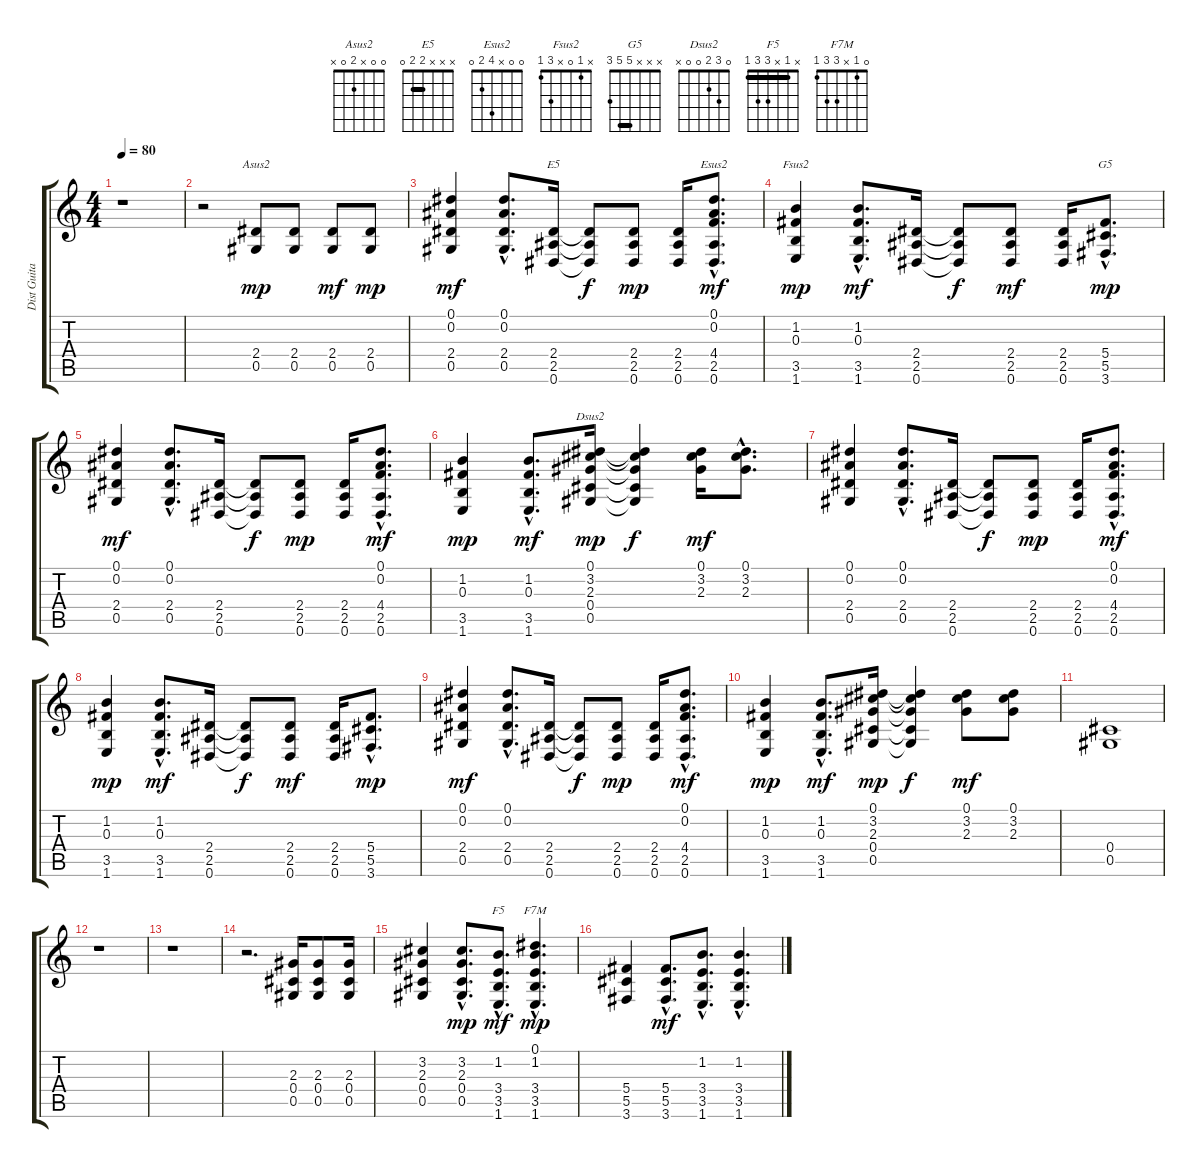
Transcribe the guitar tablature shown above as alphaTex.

\track ("Dist Guitar" "Dist Guita") {instrument distortionguitar}
\staff {score tabs}
\tuning (Eb4 Bb3 Gb3 Db3 Ab2 Eb2) {hide}
\chord ("Asus2" 0 0 x 2 0 x)
\chord ("E5" x x x 2 2 0) {barre 2}
\chord ("Esus2" 0 0 x 4 2 0)
\chord ("Fsus2" x 1 0 x 3 1)
\chord ("G5" x x x 5 5 3) {barre 5}
\chord ("Dsus2" 0 3 2 0 0 x)
\chord ("F5" x 1 x 3 3 1) {barre 1}
\chord ("F7M" 0 1 x 3 3 1)
\ts (4 4)
\tempo 80
\clef g2
\ks c
r.1{dy f} |
r.2 (2.4 0.5).8{ch "Asus2" dy mp} (2.4 0.5).8 (2.4 0.5).8{dy mf} (2.4 0.5).8{dy mp} |
(0.1 0.2 2.4 0.5).4{dy mf} (0.1{hac} 0.2{hac} 2.4{hac} 0.5{hac}).8{d} (2.4 2.5 0.6).16{ch "E5"} (2.4{t} 2.5{t} 0.6{t}).8{dy f} (2.4 2.5 0.6).8{dy mp} (2.4 2.5 0.6).16 (0.1{hac} 0.2{hac} 4.4{hac} 2.5{hac} 0.6{hac}).8{d ch "Esus2" dy mf} |
(1.2 0.3 3.5 1.6).4{ch "Fsus2" dy mp} (1.2{hac} 0.3{hac} 3.5{hac} 1.6{hac}).8{d dy mf} (2.4 2.5 0.6).16 (2.4{t} 2.5{t} 0.6{t}).8{dy f} (2.4 2.5 0.6).8{dy mf} (2.4 2.5 0.6).16 (5.4{hac} 5.5{hac} 3.6{hac}).8{d ch "G5" dy mp} |
(0.1 0.2 2.4 0.5).4{dy mf} (0.1{hac} 0.2{hac} 2.4{hac} 0.5{hac}).8{d} (2.4 2.5 0.6).16 (2.4{t} 2.5{t} 0.6{t}).8{dy f} (2.4 2.5 0.6).8{dy mp} (2.4 2.5 0.6).16 (0.1{hac} 0.2{hac} 4.4{hac} 2.5{hac} 0.6{hac}).8{d dy mf} |
(1.2 0.3 3.5 1.6).4{dy mp} (1.2{hac} 0.3{hac} 3.5{hac} 1.6{hac}).8{d dy mf} (0.1 3.2 2.3 0.4 0.5).16{ch "Dsus2" dy mp} (0.1{t} 3.2{t} 2.3{t} 0.4{t} 0.5{t}).4{dy f} (0.1 3.2 2.3).16{dy mf} (0.1{hac} 3.2{hac} 2.3{hac}).8{d} |
(0.1 0.2 2.4 0.5).4 (0.1{hac} 0.2{hac} 2.4{hac} 0.5{hac}).8{d} (2.4 2.5 0.6).16 (2.4{t} 2.5{t} 0.6{t}).8{dy f} (2.4 2.5 0.6).8{dy mp} (2.4 2.5 0.6).16 (0.1{hac} 0.2{hac} 4.4{hac} 2.5{hac} 0.6{hac}).8{d dy mf} |
(1.2 0.3 3.5 1.6).4{dy mp} (1.2{hac} 0.3{hac} 3.5{hac} 1.6{hac}).8{d dy mf} (2.4 2.5 0.6).16 (2.4{t} 2.5{t} 0.6{t}).8{dy f} (2.4 2.5 0.6).8{dy mf} (2.4 2.5 0.6).16 (5.4{hac} 5.5{hac} 3.6{hac}).8{d dy mp} |
(0.1 0.2 2.4 0.5).4{dy mf} (0.1{hac} 0.2{hac} 2.4{hac} 0.5{hac}).8{d} (2.4 2.5 0.6).16 (2.4{t} 2.5{t} 0.6{t}).8{dy f} (2.4 2.5 0.6).8{dy mp} (2.4 2.5 0.6).16 (0.1{hac} 0.2{hac} 4.4{hac} 2.5{hac} 0.6{hac}).8{d dy mf} |
(1.2 0.3 3.5 1.6).4{dy mp} (1.2{hac} 0.3{hac} 3.5{hac} 1.6{hac}).8{d dy mf} (0.1 3.2 2.3 0.4 0.5).16{dy mp} (0.1{t} 3.2{t} 2.3{t} 0.4{t} 0.5{t}).4{dy f} (0.1 3.2 2.3).8{dy mf} (0.1 3.2 2.3).8 |
(0.4 0.5).1 |
r.1 |
r.1 |
r.2{d} (2.3 0.4 0.5).16 (2.3 0.4 0.5).8 (2.3 0.4 0.5).16 |
(3.2 2.3 0.4 0.5).4 (3.2{hac} 2.3{hac} 0.4{hac} 0.5{hac}).8{d dy mp} (1.2{hac} 3.4{hac} 3.5{hac} 1.6{hac}).8{d ch "F5" dy mf} (0.1{hac} 1.2{hac} 3.4{hac} 3.5{hac} 1.6{hac}).4{d ch "F7M" dy mp} |
(5.4 5.5 3.6).4 (5.4{hac} 5.5{hac} 3.6{hac}).8{d dy mf} (1.2{hac} 3.4{hac} 3.5{hac} 1.6{hac}).8{d} (1.2{hac} 3.4{hac} 3.5{hac} 1.6{hac}).4{d}
